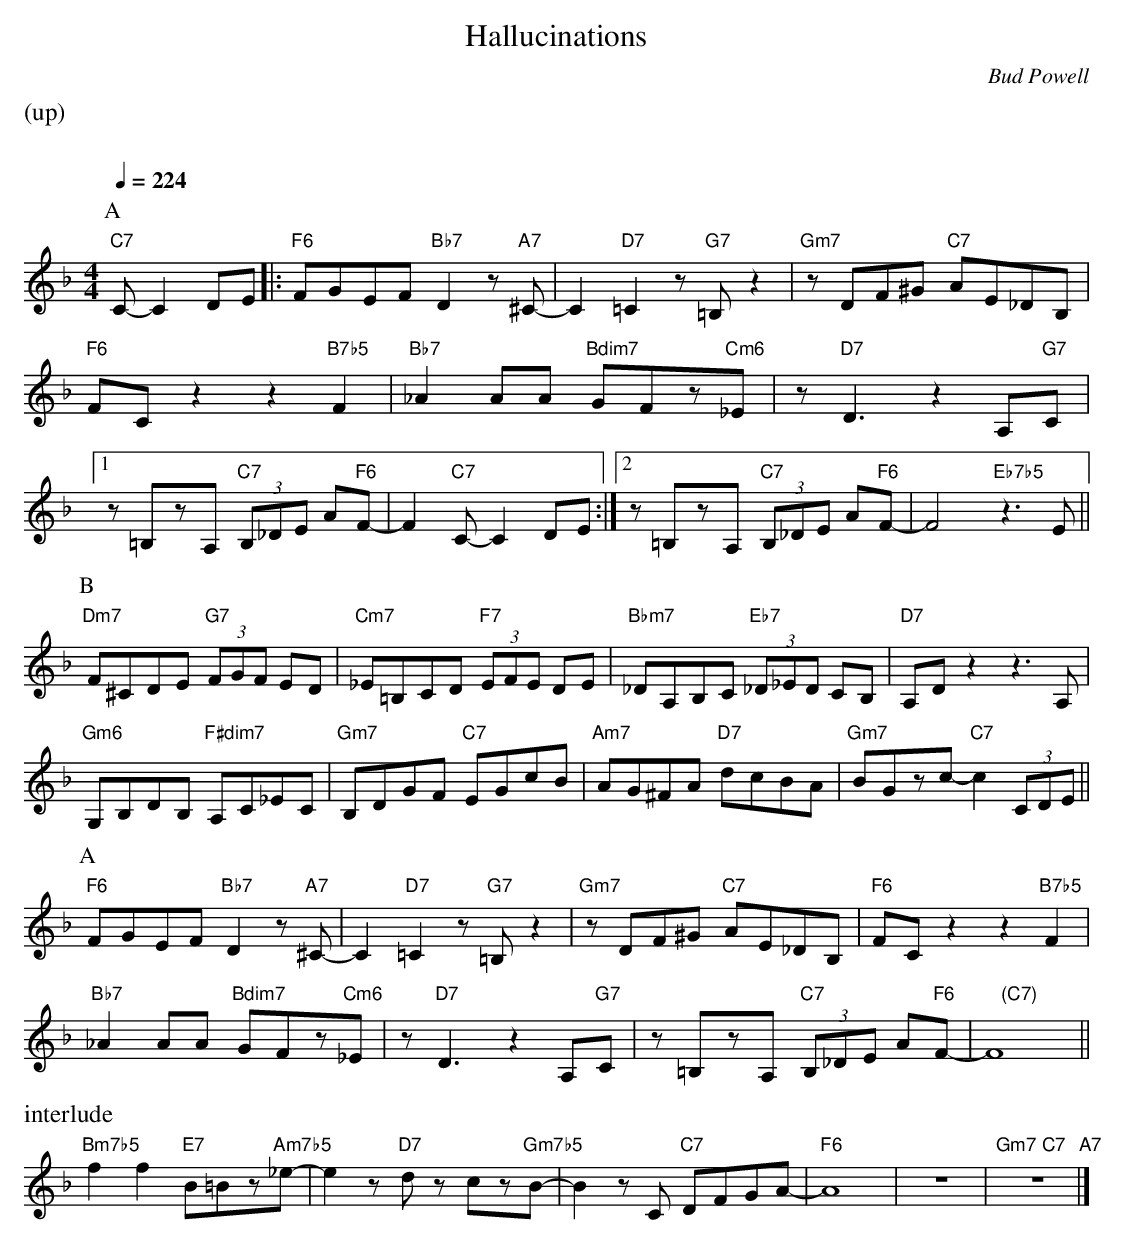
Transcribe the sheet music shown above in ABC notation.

X:1
T:Hallucinations
M:4/4
L:1/8
C:Bud Powell
Q:1/4=224
K:F
%%text (up)
%%vskip 20
P:A
"C7"C-C2 DE|:"F6"FGEF "Bb7"D2 z"A7"^C-|C2 "D7"=C2 z"G7"=B,z2|"Gm7"zDF^G "C7"AE_DB,|
"F6"FCz2 z2"B7b5"F2|"Bb7"_A2AA "Bdim7"GFz"Cm6"_E|z"D7"D3 z2A,"G7"C|
[1z=B,zA, "C7"(3B,_DE A"F6"F-|F2"C7"C- C2DE:|[2z=B,zA, "C7"(3B,_DE A"F6"F-|F4 "Eb7b5"z3E||
P:B
"Dm7"F^CDE "G7"(3FGF ED|"Cm7"_E=B,CD "F7"(3EFE DE|"Bbm7"_DA,B,C "Eb7"(3_D_ED CB,|"D7"A,Dz2 z3A,|
"Gm6"G,B,DB, "F#dim7"A,C_EC|"Gm7"B,DGF "C7"EGcB|"Am7"AG^FA "D7"dcBA|"Gm7"BGzc- "C7"c2(3CDE||
P:A
"F6"FGEF "Bb7"D2 z"A7"^C-|C2 "D7"=C2 z"G7"=B,z2|"Gm7"zDF^G "C7"AE_DB,|"F6"FCz2 z2"B7b5"F2|
"Bb7"_A2AA "Bdim7"GFz"Cm6"_E|z"D7"D3 z2A,"G7"C|z=B,zA, "C7"(3B,_DE A"F6"F-|"    (C7)"F8||
%%text interlude
"Bm7b5"f2f2 "E7"B=Bz"Am7b5"_e-|e2z"D7"d zcz"Gm7b5"B-|B2zC "C7"DFGA-|"F6"A8|z8|"Gm7 C7"z8"A7"|]
